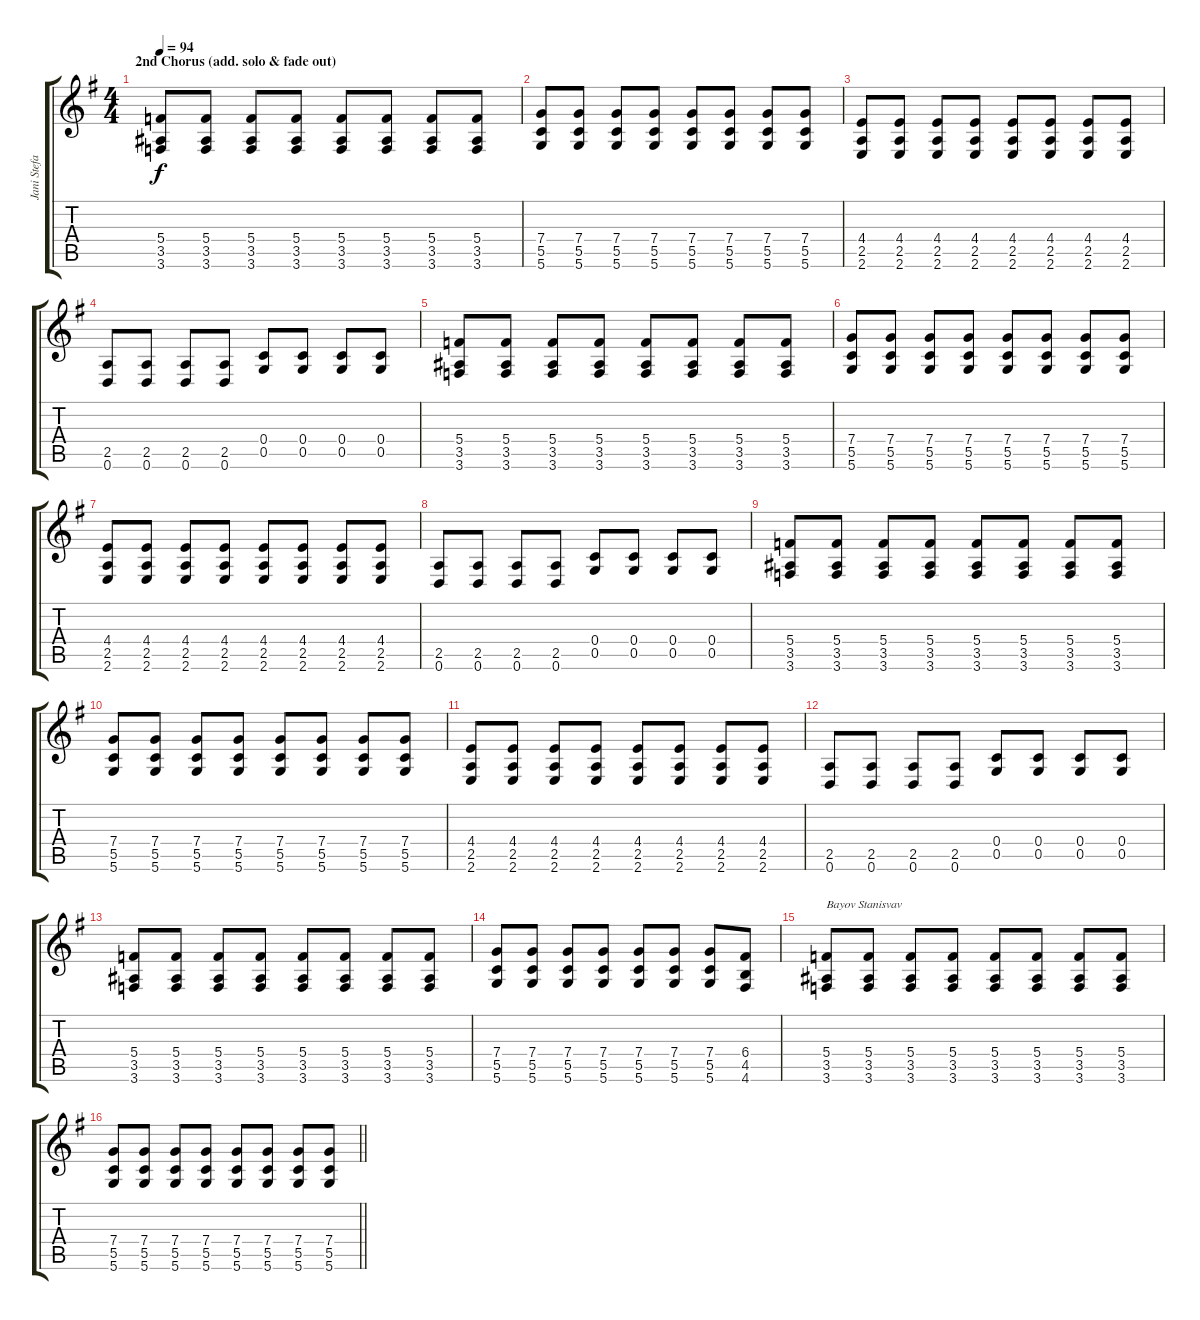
\track ("Jani Stefanovic - lead/rhythm guitar" "Jani Stefa") {instrument distortionguitar}
\staff {score tabs}
\tuning (D4 A3 F3 C3 G2 D2) {hide}
\ts (4 4)
\section ("" "2nd Chorus (add. solo & fade out)")
\tempo 94
\clef g2
\ks eminor
(5.4 3.5 3.6).8{dy f} (5.4 3.5 3.6).8 (5.4 3.5 3.6).8 (5.4 3.5 3.6).8 (5.4 3.5 3.6).8 (5.4 3.5 3.6).8 (5.4 3.5 3.6).8 (5.4 3.5 3.6).8 |
(7.4 5.5 5.6).8 (7.4 5.5 5.6).8 (7.4 5.5 5.6).8 (7.4 5.5 5.6).8 (7.4 5.5 5.6).8 (7.4 5.5 5.6).8 (7.4 5.5 5.6).8 (7.4 5.5 5.6).8 |
(4.4 2.5 2.6).8 (4.4 2.5 2.6).8 (4.4 2.5 2.6).8 (4.4 2.5 2.6).8 (4.4 2.5 2.6).8 (4.4 2.5 2.6).8 (4.4 2.5 2.6).8 (4.4 2.5 2.6).8 |
(2.5 0.6).8 (2.5 0.6).8 (2.5 0.6).8 (2.5 0.6).8 (0.4 0.5).8 (0.4 0.5).8 (0.4 0.5).8 (0.4 0.5).8 |
(5.4 3.5 3.6).8 (5.4 3.5 3.6).8 (5.4 3.5 3.6).8 (5.4 3.5 3.6).8 (5.4 3.5 3.6).8 (5.4 3.5 3.6).8 (5.4 3.5 3.6).8 (5.4 3.5 3.6).8 |
(7.4 5.5 5.6).8 (7.4 5.5 5.6).8 (7.4 5.5 5.6).8 (7.4 5.5 5.6).8 (7.4 5.5 5.6).8 (7.4 5.5 5.6).8 (7.4 5.5 5.6).8 (7.4 5.5 5.6).8 |
(4.4 2.5 2.6).8 (4.4 2.5 2.6).8 (4.4 2.5 2.6).8 (4.4 2.5 2.6).8 (4.4 2.5 2.6).8 (4.4 2.5 2.6).8 (4.4 2.5 2.6).8 (4.4 2.5 2.6).8 |
(2.5 0.6).8 (2.5 0.6).8 (2.5 0.6).8 (2.5 0.6).8 (0.4 0.5).8 (0.4 0.5).8 (0.4 0.5).8 (0.4 0.5).8 |
(5.4 3.5 3.6).8 (5.4 3.5 3.6).8 (5.4 3.5 3.6).8 (5.4 3.5 3.6).8 (5.4 3.5 3.6).8 (5.4 3.5 3.6).8 (5.4 3.5 3.6).8 (5.4 3.5 3.6).8 |
(7.4 5.5 5.6).8 (7.4 5.5 5.6).8 (7.4 5.5 5.6).8 (7.4 5.5 5.6).8 (7.4 5.5 5.6).8 (7.4 5.5 5.6).8 (7.4 5.5 5.6).8 (7.4 5.5 5.6).8 |
(4.4 2.5 2.6).8 (4.4 2.5 2.6).8 (4.4 2.5 2.6).8 (4.4 2.5 2.6).8 (4.4 2.5 2.6).8 (4.4 2.5 2.6).8 (4.4 2.5 2.6).8 (4.4 2.5 2.6).8 |
(2.5 0.6).8 (2.5 0.6).8 (2.5 0.6).8 (2.5 0.6).8 (0.4 0.5).8 (0.4 0.5).8 (0.4 0.5).8 (0.4 0.5).8 |
(5.4 3.5 3.6).8 (5.4 3.5 3.6).8 (5.4 3.5 3.6).8 (5.4 3.5 3.6).8 (5.4 3.5 3.6).8 (5.4 3.5 3.6).8 (5.4 3.5 3.6).8 (5.4 3.5 3.6).8 |
(7.4 5.5 5.6).8 (7.4 5.5 5.6).8 (7.4 5.5 5.6).8 (7.4 5.5 5.6).8 (7.4 5.5 5.6).8 (7.4 5.5 5.6).8 (7.4 5.5 5.6).8 (6.4 4.5 4.6).8 |
(5.4 3.5 3.6).8{txt "Bayov Stanisvav"} (5.4 3.5 3.6).8 (5.4 3.5 3.6).8 (5.4 3.5 3.6).8 (5.4 3.5 3.6).8 (5.4 3.5 3.6).8 (5.4 3.5 3.6).8 (5.4 3.5 3.6).8 |
\barLineRight lightlight
(7.4 5.5 5.6).8 (7.4 5.5 5.6).8 (7.4 5.5 5.6).8 (7.4 5.5 5.6).8 (7.4 5.5 5.6).8 (7.4 5.5 5.6).8 (7.4 5.5 5.6).8 (7.4 5.5 5.6).8
